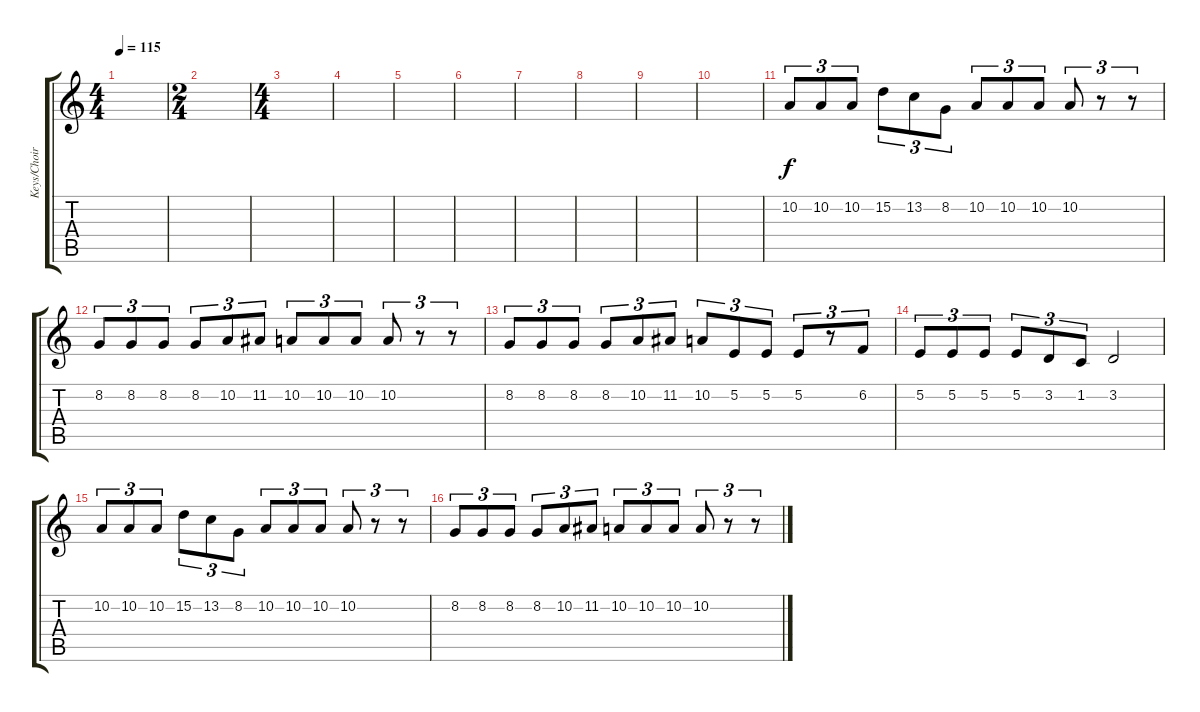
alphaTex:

\track ("Keys/Choir" "Keys/Choir") {instrument choiraahs}
\staff {score tabs}
\tuning (E4 B3 G3 D3 A2 E2) {hide}
\ts (4 4)
\tempo 115
\clef g2
\ks c
|
\ts (2 4)
|
\ts (4 4)
|
|
|
|
|
|
|
|
10.2.8{tu (3 2) instrument pizzicatostrings} 10.2.8{tu (3 2)} 10.2.8{tu (3 2)} 15.2.8{tu (3 2)} 13.2.8{tu (3 2)} 8.2.8{tu (3 2)} 10.2.8{tu (3 2)} 10.2.8{tu (3 2)} 10.2.8{tu (3 2)} 10.2.8{tu (3 2)} r.8{tu (3 2)} r.8{tu (3 2)} |
8.2.8{tu (3 2)} 8.2.8{tu (3 2)} 8.2.8{tu (3 2)} 8.2.8{tu (3 2)} 10.2.8{tu (3 2)} 11.2.8{tu (3 2)} 10.2.8{tu (3 2)} 10.2.8{tu (3 2)} 10.2.8{tu (3 2)} 10.2.8{tu (3 2)} r.8{tu (3 2)} r.8{tu (3 2)} |
8.2.8{tu (3 2)} 8.2.8{tu (3 2)} 8.2.8{tu (3 2)} 8.2.8{tu (3 2)} 10.2.8{tu (3 2)} 11.2.8{tu (3 2)} 10.2.8{tu (3 2)} 5.2.8{tu (3 2)} 5.2.8{tu (3 2)} 5.2.8{tu (3 2)} r.8{tu (3 2)} 6.2.8{tu (3 2)} |
5.2.8{tu (3 2)} 5.2.8{tu (3 2)} 5.2.8{tu (3 2)} 5.2.8{tu (3 2)} 3.2.8{tu (3 2)} 1.2.8{tu (3 2)} 3.2.2 |
10.2.8{tu (3 2)} 10.2.8{tu (3 2)} 10.2.8{tu (3 2)} 15.2.8{tu (3 2)} 13.2.8{tu (3 2)} 8.2.8{tu (3 2)} 10.2.8{tu (3 2)} 10.2.8{tu (3 2)} 10.2.8{tu (3 2)} 10.2.8{tu (3 2)} r.8{tu (3 2)} r.8{tu (3 2)} |
8.2.8{tu (3 2)} 8.2.8{tu (3 2)} 8.2.8{tu (3 2)} 8.2.8{tu (3 2)} 10.2.8{tu (3 2)} 11.2.8{tu (3 2)} 10.2.8{tu (3 2)} 10.2.8{tu (3 2)} 10.2.8{tu (3 2)} 10.2.8{tu (3 2)} r.8{tu (3 2)} r.8{tu (3 2)}
